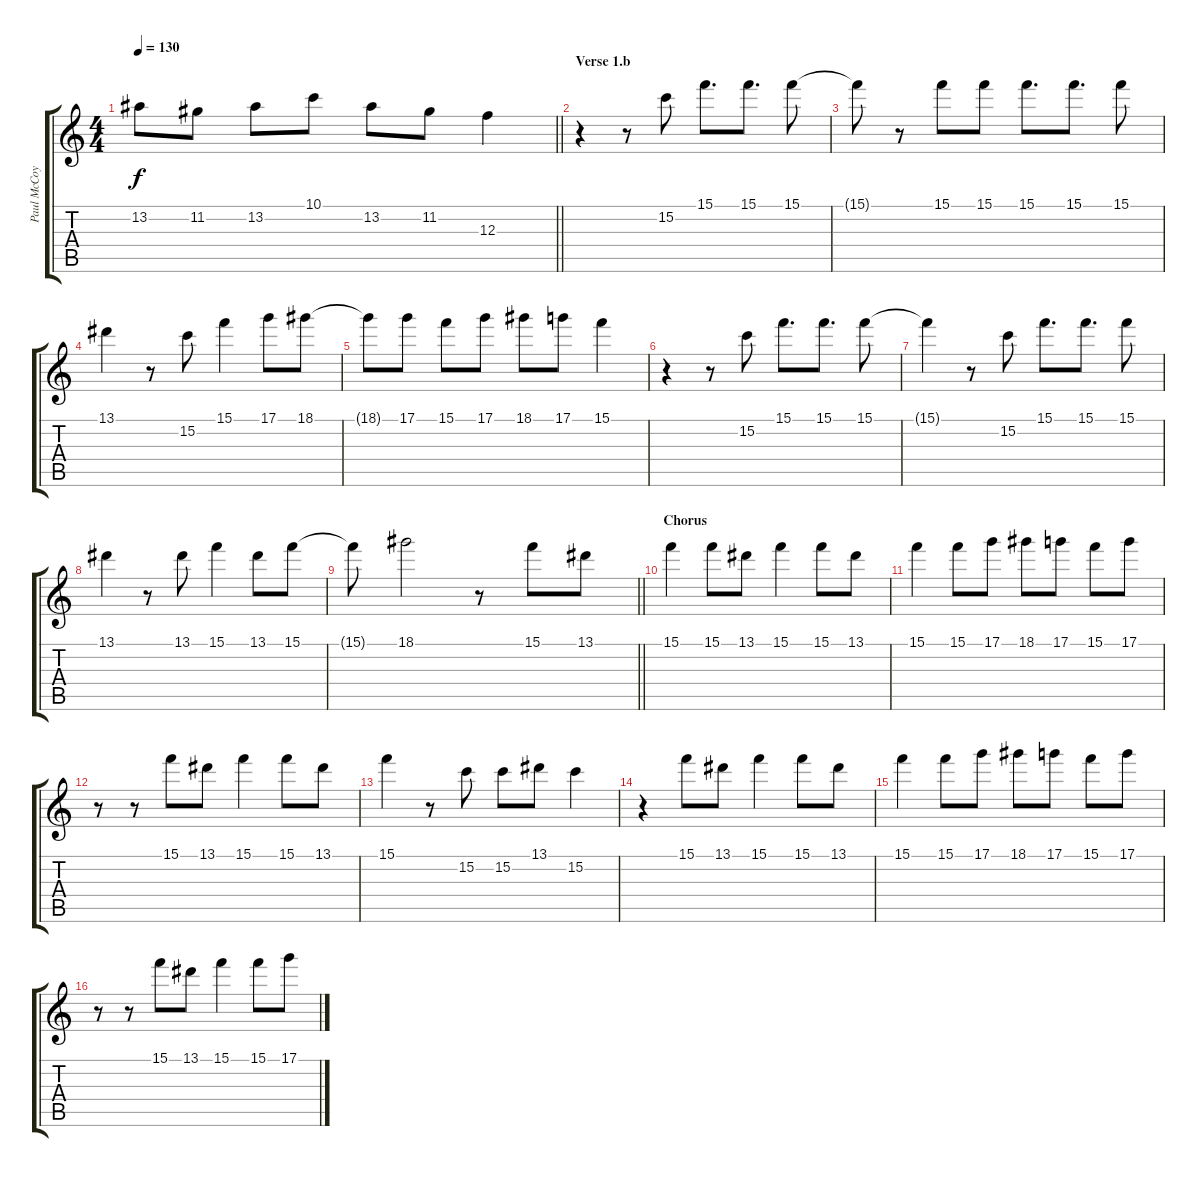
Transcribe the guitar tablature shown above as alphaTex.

\track ("Paul McCoy - Vocals" "Paul McCoy") {instrument distortionguitar}
\staff {score tabs}
\tuning (D4 A3 F3 C3 G2 C2) {hide}
\ts (4 4)
\tempo 130
\clef g2
\barLineRight lightlight
\ks c
13.2{t}.8{dy f} 11.2.8 13.2.8 10.1.8 13.2.8 11.2.8 12.3.4 |
\section ("" "Verse 1.b")
r.4 r.8 15.2.8 15.1.8{d} 15.1.8{d} 15.1.8 |
15.1{t}.8 r.8 15.1.8 15.1.8 15.1.8{d} 15.1.8{d} 15.1.8 |
13.1.4 r.8 15.2.8 15.1.4 17.1.8 18.1.8 |
18.1{t}.8 17.1.8 15.1.8 17.1.8 18.1.8 17.1.8 15.1.4 |
r.4 r.8 15.2.8 15.1.8{d} 15.1.8{d} 15.1.8 |
15.1{t}.4 r.8 15.2.8 15.1.8{d} 15.1.8{d} 15.1.8 |
13.1.4 r.8 13.1.8 15.1.4 13.1.8 15.1.8 |
\barLineRight lightlight
15.1{t}.8 18.1.2 r.8 15.1.8 13.1.8 |
\section ("" "Chorus")
15.1.4 15.1.8 13.1.8 15.1.4 15.1.8 13.1.8 |
15.1.4 15.1.8 17.1.8 18.1.8 17.1.8 15.1.8 17.1.8 |
r.8 r.8 15.1.8 13.1.8 15.1.4 15.1.8 13.1.8 |
15.1.4 r.8 15.2.8 15.2.8 13.1.8 15.2.4 |
r.4 15.1.8 13.1.8 15.1.4 15.1.8 13.1.8 |
15.1.4 15.1.8 17.1.8 18.1.8 17.1.8 15.1.8 17.1.8 |
r.8 r.8 15.1.8 13.1.8 15.1.4 15.1.8 17.1.8
